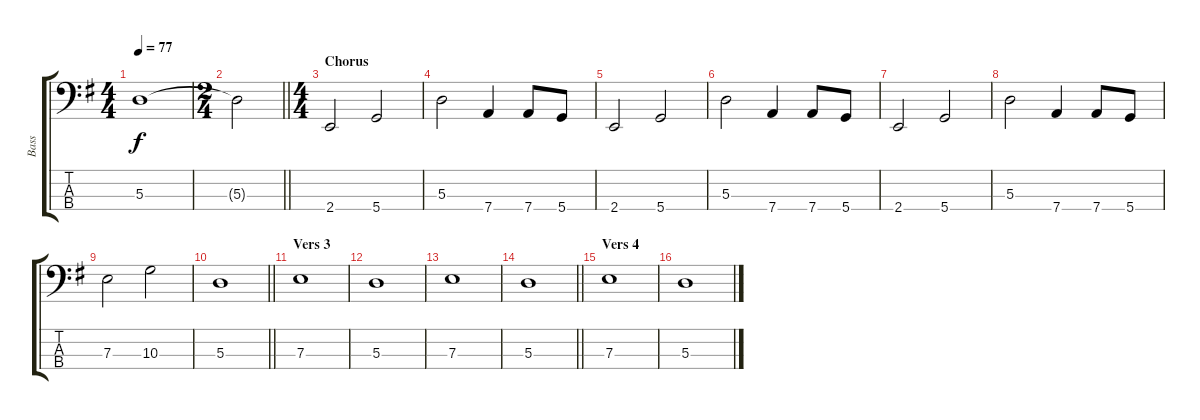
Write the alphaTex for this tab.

\track ("Bass" "Bass") {instrument electricbassfinger}
\staff {score tabs}
\tuning (G2 D2 A1 D1) {hide}
\ts (4 4)
\tempo 77
\clef f4
\ks eminor
5.3.1{dy f} |
\ts (2 4)
\barLineRight lightlight
5.3{t}.2 |
\ts (4 4)
\section ("" "Chorus")
2.4.2 5.4.2 |
5.3.2 7.4.4 7.4.8 5.4.8 |
2.4.2 5.4.2 |
5.3.2 7.4.4 7.4.8 5.4.8 |
2.4.2 5.4.2 |
5.3.2 7.4.4 7.4.8 5.4.8 |
7.3.2 10.3.2 |
\barLineRight lightlight
5.3.1 |
\section ("" "Vers 3")
7.3.1 |
5.3.1 |
7.3.1 |
\barLineRight lightlight
5.3.1 |
\section ("" "Vers 4")
7.3.1 |
5.3.1
